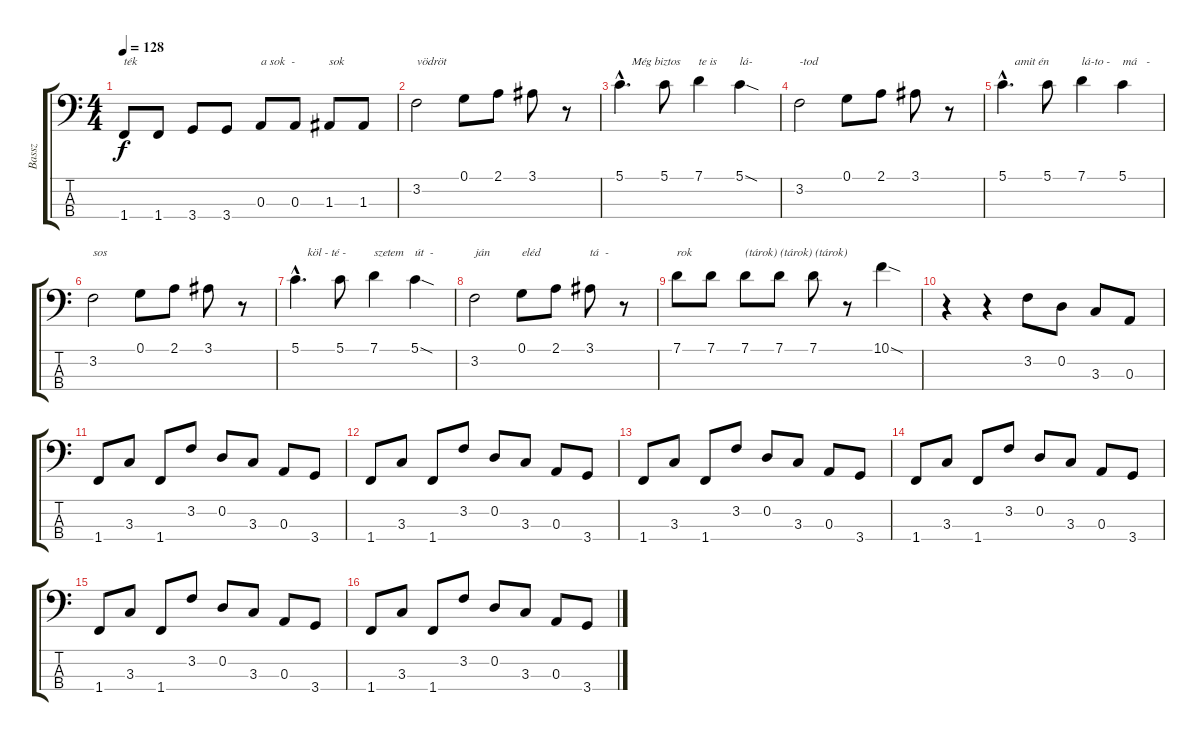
\track ("Bassz" "Bassz") {instrument electricbassfinger}
\staff {score tabs}
\tuning (G2 D2 A1 E1) {hide}
\ts (4 4)
\tempo 128
\clef f4
\ks c
1.4.8{txt "ték" dy f} 1.4.8 3.4.8 3.4.8 0.3.8{txt "a sok  -"} 0.3.8 1.3.8{txt "sok"} 1.3.8 |
3.2.2{txt "vödröt"} 0.1.8 2.1.8 3.1.8 r.8 |
5.1{hac}.4{d txt "    Még biztos"} 5.1.8 7.1.4{txt "te is"} 5.1{sod}.4{txt "lá-"} |
3.2.2{txt "-tod"} 0.1.8 2.1.8 3.1.8 r.8 |
5.1{hac}.4{d txt "    amit én"} 5.1.8 7.1.4{txt "lá-to -"} 5.1.4{txt "má   -"} |
3.2.2{txt "sos"} 0.1.8 2.1.8 3.1.8 r.8 |
5.1{hac}.4{d txt "    köl - té -"} 5.1.8 7.1.4{txt "szetem"} 5.1{sod}.4{txt "út  -"} |
3.2.2{txt "ján"} 0.1.8{txt "eléd"} 2.1.8 3.1.8{txt "tá  -"} r.8 |
7.1.8{txt "rok"} 7.1.8 7.1.8{txt "(tárok) (tárok) (tárok)"} 7.1.8 7.1.8 r.8 10.1{sod}.4 |
r.4 r.4 3.2.8 0.2.8 3.3.8 0.3.8 |
1.4.8 3.3.8 1.4.8 3.2.8 0.2.8 3.3.8 0.3.8 3.4.8 |
1.4.8 3.3.8 1.4.8 3.2.8 0.2.8 3.3.8 0.3.8 3.4.8 |
1.4.8 3.3.8 1.4.8 3.2.8 0.2.8 3.3.8 0.3.8 3.4.8 |
1.4.8 3.3.8 1.4.8 3.2.8 0.2.8 3.3.8 0.3.8 3.4.8 |
1.4.8 3.3.8 1.4.8 3.2.8 0.2.8 3.3.8 0.3.8 3.4.8 |
1.4.8 3.3.8 1.4.8 3.2.8 0.2.8 3.3.8 0.3.8 3.4.8
